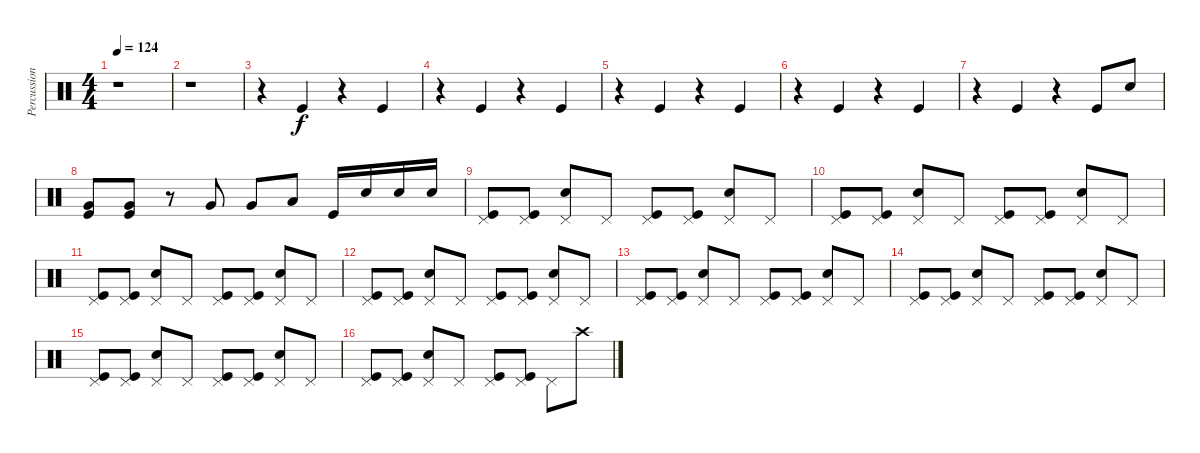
\track ("Percussion" "Percussion") {instrument percussion}
\staff {score}
\articulation defaults
\ts (4 4)
\tempo 124
\clef neutral
\ks c
r.1{dy f} |
r.1 |
r.4 "Kick (hit)".4 r.4 "Kick (hit)".4 |
r.4 "Kick (hit)".4 r.4 "Kick (hit)".4 |
r.4 "Kick (hit)".4 r.4 "Kick (hit)".4 |
r.4 "Kick (hit)".4 r.4 "Kick (hit)".4 |
r.4 "Kick (hit)".4 r.4 "Kick (hit)".8 "Electric Snare (hit)".8 |
("Very Low Tom (hit)" "Kick (hit)").8 ("Very Low Tom (hit)" "Kick (hit)").8 r.8 "Very Low Tom (hit)".8 "Very Low Tom (hit)".8 "Low Floor Tom (hit)".8 "Kick (hit)".16 "Snare (hit) 2".16 "Snare (hit) 2".16 "Snare (hit) 2".16 |
("Pedal Hi-Hat (hit)" "Kick (hit)").8 ("Pedal Hi-Hat (hit)" "Kick (hit)").8 ("Pedal Hi-Hat (hit)" "Electric Snare (hit)").8 "Pedal Hi-Hat (hit)".8 ("Pedal Hi-Hat (hit)" "Kick (hit)").8 ("Pedal Hi-Hat (hit)" "Kick (hit)").8 ("Pedal Hi-Hat (hit)" "Electric Snare (hit)").8 "Pedal Hi-Hat (hit)".8 |
("Pedal Hi-Hat (hit)" "Kick (hit)").8 ("Pedal Hi-Hat (hit)" "Kick (hit)").8 ("Pedal Hi-Hat (hit)" "Electric Snare (hit)").8 "Pedal Hi-Hat (hit)".8 ("Pedal Hi-Hat (hit)" "Kick (hit)").8 ("Pedal Hi-Hat (hit)" "Kick (hit)").8 ("Pedal Hi-Hat (hit)" "Electric Snare (hit)").8 "Pedal Hi-Hat (hit)".8 |
("Pedal Hi-Hat (hit)" "Kick (hit)").8 ("Pedal Hi-Hat (hit)" "Kick (hit)").8 ("Pedal Hi-Hat (hit)" "Electric Snare (hit)").8 "Pedal Hi-Hat (hit)".8 ("Pedal Hi-Hat (hit)" "Kick (hit)").8 ("Pedal Hi-Hat (hit)" "Kick (hit)").8 ("Pedal Hi-Hat (hit)" "Electric Snare (hit)").8 "Pedal Hi-Hat (hit)".8 |
("Pedal Hi-Hat (hit)" "Kick (hit)").8 ("Pedal Hi-Hat (hit)" "Kick (hit)").8 ("Pedal Hi-Hat (hit)" "Electric Snare (hit)").8 "Pedal Hi-Hat (hit)".8 ("Pedal Hi-Hat (hit)" "Kick (hit)").8 ("Pedal Hi-Hat (hit)" "Kick (hit)").8 ("Pedal Hi-Hat (hit)" "Electric Snare (hit)").8 "Pedal Hi-Hat (hit)".8 |
("Pedal Hi-Hat (hit)" "Kick (hit)").8 ("Pedal Hi-Hat (hit)" "Kick (hit)").8 ("Pedal Hi-Hat (hit)" "Electric Snare (hit)").8 "Pedal Hi-Hat (hit)".8 ("Pedal Hi-Hat (hit)" "Kick (hit)").8 ("Pedal Hi-Hat (hit)" "Kick (hit)").8 ("Pedal Hi-Hat (hit)" "Electric Snare (hit)").8 "Pedal Hi-Hat (hit)".8 |
("Pedal Hi-Hat (hit)" "Kick (hit)").8 ("Pedal Hi-Hat (hit)" "Kick (hit)").8 ("Pedal Hi-Hat (hit)" "Electric Snare (hit)").8 "Pedal Hi-Hat (hit)".8 ("Pedal Hi-Hat (hit)" "Kick (hit)").8 ("Pedal Hi-Hat (hit)" "Kick (hit)").8 ("Pedal Hi-Hat (hit)" "Electric Snare (hit)").8 "Pedal Hi-Hat (hit)".8 |
("Pedal Hi-Hat (hit)" "Kick (hit)").8 ("Pedal Hi-Hat (hit)" "Kick (hit)").8 ("Pedal Hi-Hat (hit)" "Electric Snare (hit)").8 "Pedal Hi-Hat (hit)".8 ("Pedal Hi-Hat (hit)" "Kick (hit)").8 ("Pedal Hi-Hat (hit)" "Kick (hit)").8 ("Pedal Hi-Hat (hit)" "Electric Snare (hit)").8 "Pedal Hi-Hat (hit)".8 |
("Pedal Hi-Hat (hit)" "Kick (hit)").8 ("Pedal Hi-Hat (hit)" "Kick (hit)").8 ("Pedal Hi-Hat (hit)" "Electric Snare (hit)").8 "Pedal Hi-Hat (hit)".8 ("Pedal Hi-Hat (hit)" "Kick (hit)").8 ("Pedal Hi-Hat (hit)" "Kick (hit)").8 "Pedal Hi-Hat (hit)".8 "Crash high (hit)".8
